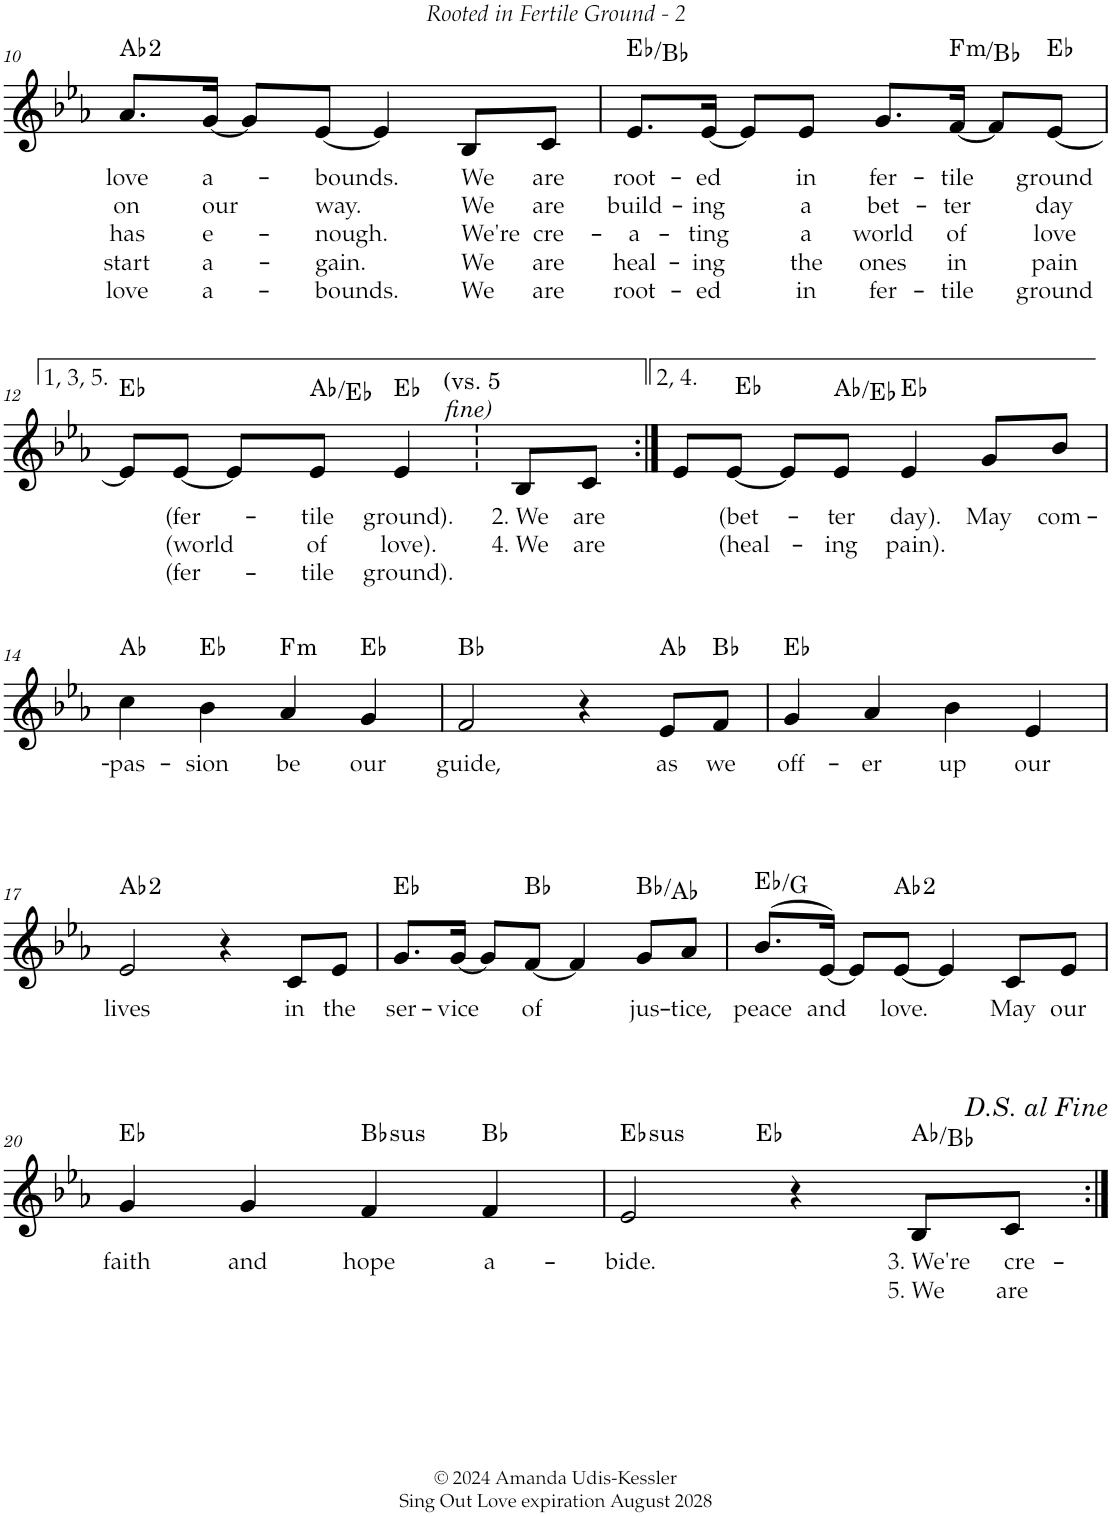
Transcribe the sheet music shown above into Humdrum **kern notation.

**kern	**text	**text	**text	**text	**text	**harte
*part1	*part1	*part1	*part1	*part1	*part1	*part1
*staff1	*staff1	*staff1	*staff1	*staff1	*staff1	*
*I"Violin	*	*	*	*	*	*
*I'Vln	*	*	*	*	*	*
!!LO:PB:g=z
*clefG2	*	*	*	*	*	*
*k[b-e-a-]	*	*	*	*	*	*
*M4/4	*	*	*	*	*	*
=10	=10	=10	=10	=10	=10	=10
!	!LO:LY:b	!LO:LY:b	!LO:LY:b	!LO:LY:b	!LO:LY:b	!
8.a-/L	love	on	has	start	love	Ab:maj(2)
!	!LO:LY:b	!LO:LY:b	!LO:LY:b	!LO:LY:b	!LO:LY:b	!
[<16g/Jk	a-	our	e-	a-	a-	.
8g/L]	.	.	.	.	.	.
!	!LO:LY:b	!LO:LY:b	!LO:LY:b	!LO:LY:b	!LO:LY:b	!
[<8e-/J	-bounds.	way.	-nough.	-gain.	-bounds.	.
4e-/]	.	.	.	.	.	.
!	!LO:LY:b	!LO:LY:b	!LO:LY:b	!LO:LY:b	!LO:LY:b	!
8B-/L	We	We	We're	We	We	.
!	!LO:LY:b	!LO:LY:b	!LO:LY:b	!LO:LY:b	!LO:LY:b	!
8c/J	are	are	cre-	are	are	.
=11	=11	=11	=11	=11	=11	=11
!	!LO:LY:b	!LO:LY:b	!LO:LY:b	!LO:LY:b	!LO:LY:b	!
8.e-/L	root-	build-	-a-	heal-	root-	Eb:maj/5
!	!LO:LY:b	!LO:LY:b	!LO:LY:b	!LO:LY:b	!LO:LY:b	!
[16e-/Jk	-ed	-ing	-ting	-ing	-ed	.
8e-/L]	.	.	.	.	.	.
!	!LO:LY:b	!LO:LY:b	!LO:LY:b	!LO:LY:b	!LO:LY:b	!
8e-/J	in	a	a	the	in	.
!	!LO:LY:b	!LO:LY:b	!LO:LY:b	!LO:LY:b	!LO:LY:b	!
8.g/L	fer-	bet-	world	ones	fer-	.
!	!LO:LY:b	!LO:LY:b	!LO:LY:b	!LO:LY:b	!LO:LY:b	!LO:H:kt=m
[<16f/Jk	-tile	-ter	of	in	-tile	F:min/4
8f/L]	.	.	.	.	.	.
!	!LO:LY:b	!LO:LY:b	!LO:LY:b	!LO:LY:b	!LO:LY:b	!
[8e-/J	ground	day	love	pain	ground	Eb:maj
!!LO:LB:g=z
=12	=12	=12	=12	=12	=12	=12
*^	*	*	*	*	*	*
8e-/L]	2ryy	.	.	.	.	.	Eb:maj
!	!	!LO:LY:b	!LO:LY:b	!LO:LY:b	!	!	!
[8e-/J	.	(fer-	(world	(fer-	.	.	.
8e-/L]	.	.	.	.	.	.	.
!	!	!LO:LY:b	!LO:LY:b	!LO:LY:b	!	!	!
8e-/J	.	-tile	of	-tile	.	.	Ab:maj/5
!	!	!LO:LY:b	!LO:LY:b	!LO:LY:b	!	!	!
4e-/	8ryy	ground).	love).	ground).	.	.	Eb:maj
!	!LO:TX:a:t=(vs. 5	!	!	!	!	!	!
!	!LO:TX:a:i:t=fine)	!	!	!	!	!	!
.	4.ryy	.	.	.	.	.	.
!	!	!LO:LY:b	!LO:LY:b	!	!	!	!
8B-/L	.	2. We	4. We	.	.	.	.
!	!	!LO:LY:b	!LO:LY:b	!	!	!	!
8c/J	.	are	are	.	.	.	.
*v	*v	*	*	*	*	*	*
=13:|!	=13:|!	=13:|!	=13:|!	=13:|!	=13:|!	=13:|!
8e-/L	.	.	.	.	.	.
!	!LO:LY:b	!LO:LY:b	!	!	!	!
[8e-/J	(bet-	(heal-	.	.	.	Eb:maj
8e-/L]	.	.	.	.	.	.
!	!LO:LY:b	!LO:LY:b	!	!	!	!
8e-/J	-ter	-ing	.	.	.	Ab:maj/5
!	!LO:LY:b	!LO:LY:b	!	!	!	!
4e-/	day).	pain).	.	.	.	Eb:maj
!	!LO:LY:b	!	!	!	!	!
8g/L	May	.	.	.	.	.
!	!LO:LY:b	!	!	!	!	!
8b-/J	com-	.	.	.	.	.
!!LO:LB:g=z
=14	=14	=14	=14	=14	=14	=14
!	!LO:LY:b	!	!	!	!	!
4cc\	-pas-	.	.	.	.	Ab:maj
!	!LO:LY:b	!	!	!	!	!
4b-\	-sion	.	.	.	.	Eb:maj
!	!LO:LY:b	!	!	!	!	!LO:H:kt=m
4a-/	be	.	.	.	.	F:min
!	!LO:LY:b	!	!	!	!	!
4g/	our	.	.	.	.	Eb:maj
=15	=15	=15	=15	=15	=15	=15
!	!LO:LY:b	!	!	!	!	!
2f/	guide,	.	.	.	.	Bb:maj
4r	.	.	.	.	.	.
!	!LO:LY:b	!	!	!	!	!
8e-/L	as	.	.	.	.	Ab:maj
!	!LO:LY:b	!	!	!	!	!
8f/J	we	.	.	.	.	Bb:maj
=16	=16	=16	=16	=16	=16	=16
!	!LO:LY:b	!	!	!	!	!
4g/	off-	.	.	.	.	Eb:maj
!	!LO:LY:b	!	!	!	!	!
4a-/	-er	.	.	.	.	.
!	!LO:LY:b	!	!	!	!	!
4b-\	up	.	.	.	.	.
!	!LO:LY:b	!	!	!	!	!
4e-/	our	.	.	.	.	.
!!LO:LB:g=z
=17	=17	=17	=17	=17	=17	=17
!	!LO:LY:b	!	!	!	!	!
2e-/	lives	.	.	.	.	Ab:maj(2)
4r	.	.	.	.	.	.
!	!LO:LY:b	!	!	!	!	!
8c/L	in	.	.	.	.	.
!	!LO:LY:b	!	!	!	!	!
8e-/J	the	.	.	.	.	.
=18	=18	=18	=18	=18	=18	=18
!	!LO:LY:b	!	!	!	!	!
8.g/L	ser-	.	.	.	.	Eb:maj
!	!LO:LY:b	!	!	!	!	!
[<16g/Jk	-vice	.	.	.	.	.
8g/L]	.	.	.	.	.	.
!	!LO:LY:b	!	!	!	!	!
[<8f/J	of	.	.	.	.	Bb:maj
4f/]	.	.	.	.	.	.
!	!LO:LY:b	!	!	!	!	!
8g/L	jus-	.	.	.	.	Bb:maj/b7
!	!LO:LY:b	!	!	!	!	!
8a-/J	-tice,	.	.	.	.	.
=19	=19	=19	=19	=19	=19	=19
!	!LO:LY:b	!	!	!	!	!
(>8.b-/L	peace	.	.	.	.	Eb:maj/3
!	!LO:LY:b	!	!	!	!	!
[<16e-/Jk)	and	.	.	.	.	.
8e-/L]	.	.	.	.	.	.
!	!LO:LY:b	!	!	!	!	!
[<8e-/J	love.	.	.	.	.	Ab:maj(2)
4e-/]	.	.	.	.	.	.
!	!LO:LY:b	!	!	!	!	!
8c/L	May	.	.	.	.	.
!	!LO:LY:b	!	!	!	!	!
8e-/J	our	.	.	.	.	.
!!LO:LB:g=z
=20	=20	=20	=20	=20	=20	=20
!	!LO:LY:b	!	!	!	!	!
4g/	faith	.	.	.	.	Eb:maj
!	!LO:LY:b	!	!	!	!	!
4g/	and	.	.	.	.	.
!	!LO:LY:b	!	!	!	!	!LO:H:kt=sus
4f/	hope	.	.	.	.	Bb:sus4
!	!LO:LY:b	!	!	!	!	!
4f/	a-	.	.	.	.	Bb:maj
=21	=21	=21	=21	=21	=21	=21
!	!LO:LY:b	!	!	!	!	!LO:H:kt=sus
*^	*	*	*	*	*	*
2e-/	4.ryy	-bide.	.	.	.	.	Eb:sus4
.	2ryy	.	.	.	.	.	Eb:maj
4r	.	.	.	.	.	.	.
!	!	!LO:LY:b	!LO:LY:b	!	!	!	!
8B-/L	.	3. We're	5. We	.	.	.	Ab:maj/2
!	!	!LO:LY:b	!LO:LY:b	!	!	!	!
8c/J	8ryy	cre-	are	.	.	.	.
!LO:TX:a:t=<i>D.S. al Fine</i>	!	!	!	!	!	!	!
*v	*v	*	*	*	*	*	*
=:|!	=:|!	=:|!	=:|!	=:|!	=:|!	=:|!
*-	*-	*-	*-	*-	*-	*-
